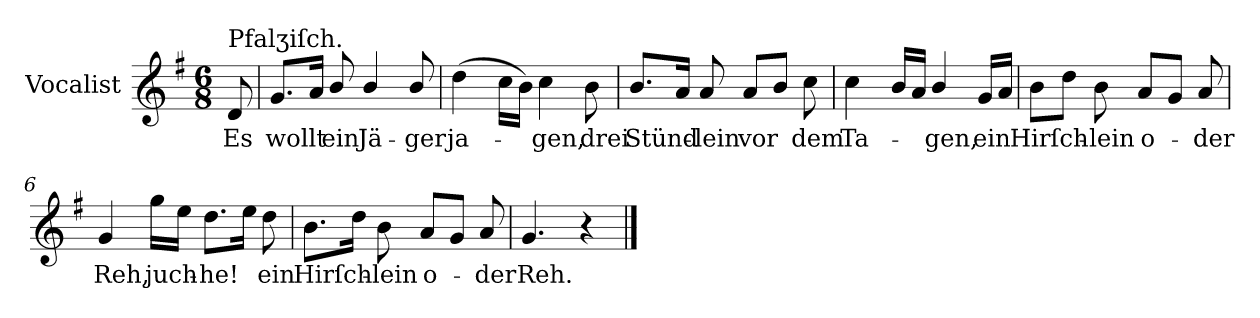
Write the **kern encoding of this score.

**kern	**text
*part1	*part1
*staff1	*staff1
*I"Vocalist	*
*k[f#]	*
*G:	*
*M6/8	*
=	=
!LO:TX:a:t=Pfalʒiſch.	!
8d	Es
=1	=1
8.gL	wollt
16aJk	.
8b/	ein
4b/	Jä-
8b/	-ger
=2	=2
(4dd	ja-
16ccLL	.
16bJJ)	.
4cc	-gen,
8b	drei
=3	=3
8.bL	Stünd-
16aJk	.
8a	-lein
8aL	vor
8bJ	.
8cc	dem
=4	=4
4cc	Ta-
16bLL	.
16aJJ	.
4b/	-gen,
16gLL	ein
16aJJ	.
=5	=5
8bL	Hirſch-
8ddJ	.
8b	-lein
8aL	o-
8gJ	.
8a	-der
=6	=6
4g	Reh,
16ggLL	juch-
16eeJJ	.
8.ddL	-he!
16eeJk	.
8dd	ein
=7	=7
8.bL	Hirſch-
16ddJk	.
8b	-lein
8aL	o-
8gJ	.
8a	-der
=8	=8
4.g	Reh.
4r	.
==	==
*-	*-
